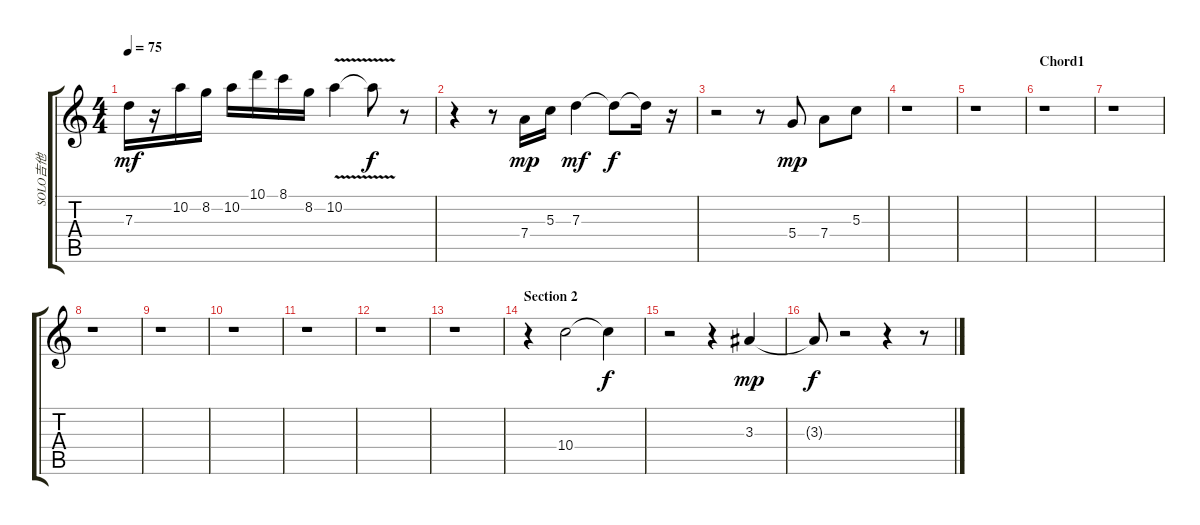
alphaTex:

\track ("SOLO吉他" "SOLO吉他") {instrument overdrivenguitar}
\staff {score tabs}
\tuning (E4 B3 G3 D3 A2 E2) {hide}
\ts (4 4)
\tempo 75
\clef g2
\ks c
7.3.16{dy mf} r.16 10.2.16 8.2.16 10.2.16 10.1.16 8.1.16 8.2.16 10.2{v}.4 10.2{t}.8{dy f} r.8 |
r.4 r.8 7.4.16{dy mp} 5.3.16 7.3.4{dy mf} 7.3{t}.8{dy f} 7.3{t}.16 r.16 |
r.2 r.8 5.4.8{dy mp} 7.4.8 5.3.8 |
r.1 |
r.1 |
\section ("" "Chord1")
r.1 |
r.1 |
r.1 |
r.1 |
r.1 |
r.1 |
r.1 |
r.1 |
\section ("" "Section 2")
r.4 10.4.2 10.4{t}.4{dy f} |
r.2 r.4 3.3.4{dy mp} |
3.3{t}.8{dy f} r.2 r.4 r.8
